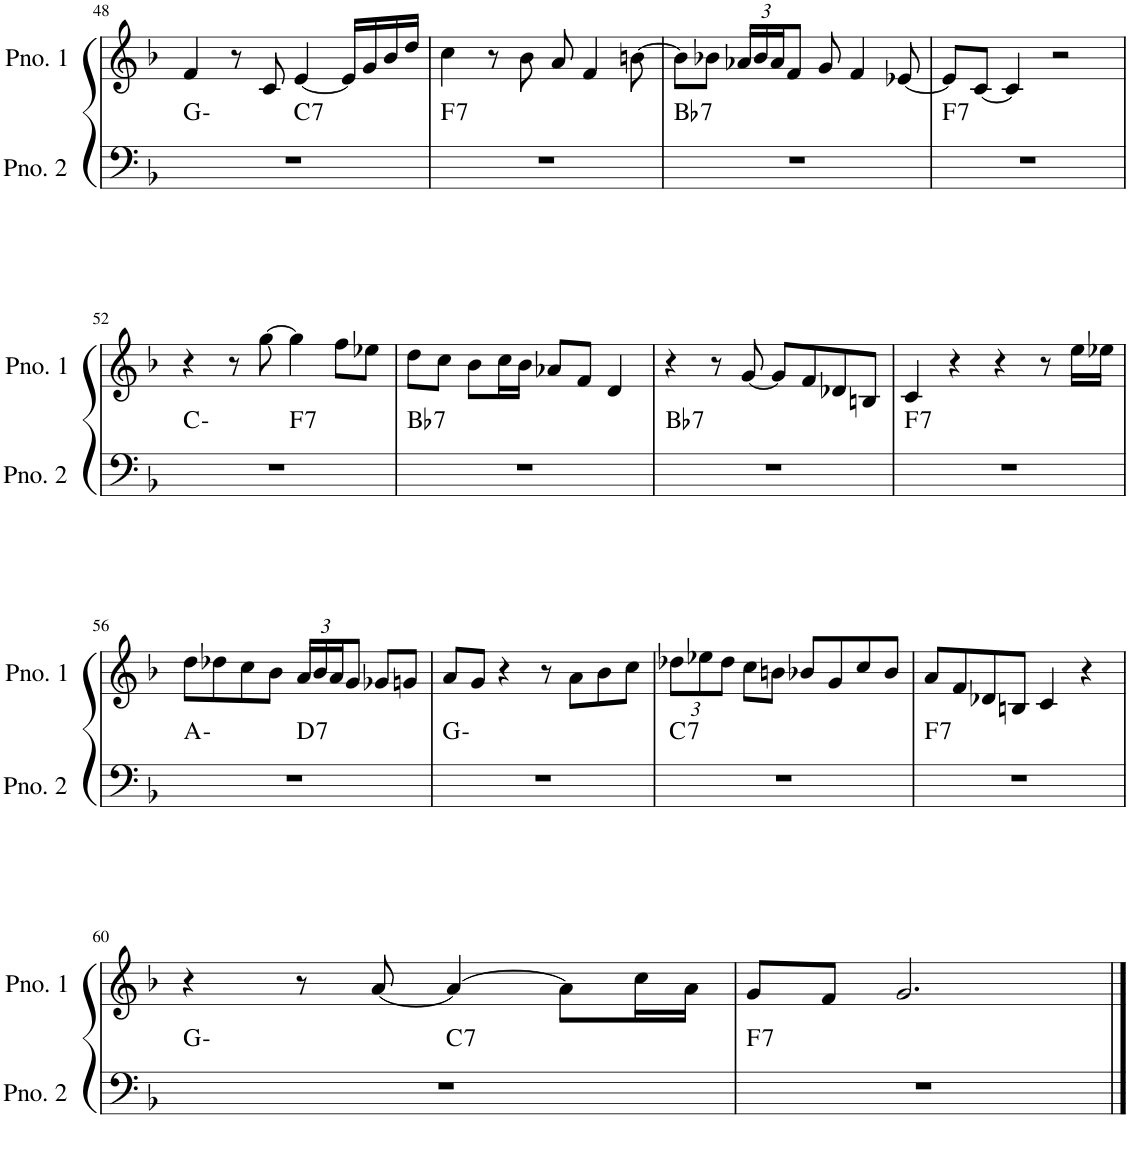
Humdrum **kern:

**kern	**harte	**kern
*part2	*part2	*part1
*staff2	*	*staff1
*I"ピアノ 2	*	*I"ピアノ 1
!!LO:PB:g=z
*clefF4	*	*clefG2
*k[b-]	*	*k[b-]
*M4/4	*	*M4/4
=48	=48	=48
*^	*	*
1r	2ryy	G:min	4f/
.	.	.	8r
.	.	.	8c/
!	!	!LO:H:kt=7	!
.	2ryy	C:7	[4e/
.	.	.	16e/LL]
.	.	.	16g/
.	.	.	16b-/
.	.	.	16dd/JJ
=49	=49	=49	=49
!	!	!LO:H:kt=7	!
*v	*v	*	*
1r	F:7	4cc\
.	.	8r
.	.	8b-\
.	.	8a/
.	.	4f/
.	.	[8bn\
=50	=50	=50
!	!LO:H:kt=7	!
1r	Bb:7	8b\L]
.	.	8b-X\J
*	*	*Xbrackettup
.	.	24a-X/LL
.	.	24b-/
.	.	24a-/J
.	.	8f/J
.	.	8g/
.	.	4f/
.	.	[8e-X/
=51	=51	=51
!	!LO:H:kt=7	!
1r	F:7	8e-/L]
.	.	[8c/J
.	.	4c/]
.	.	2r
!!LO:LB:g=z
=52	=52	=52
*^	*	*
1r	2ryy	C:min	4r
.	.	.	8r
.	.	.	[8gg\
!	!	!LO:H:kt=7	!
.	2ryy	F:7	4gg\]
.	.	.	8ff\L
.	.	.	8ee-X\J
=53	=53	=53	=53
!	!	!LO:H:kt=7	!
*v	*v	*	*
1r	Bb:7	8dd\L
.	.	8cc\J
.	.	8b-\L
.	.	16cc\L
.	.	16b-\JJ
.	.	8a-X/L
.	.	8f/J
.	.	4d/
=54	=54	=54
!	!LO:H:kt=7	!
1r	Bb:7	4r
.	.	8r
.	.	[8g/
.	.	8g/L]
.	.	8f/
.	.	8d-X/
.	.	8Bn/J
=55	=55	=55
!	!LO:H:kt=7	!
1r	F:7	4c/
.	.	4r
.	.	4r
.	.	8r
.	.	16ee\LL
.	.	16ee-X\JJ
!!LO:LB:g=z
=56	=56	=56
*^	*	*
1r	2ryy	A:min	8dd\L
.	.	.	8dd-X\
.	.	.	8cc\
.	.	.	8b-\J
!	!	!LO:H:kt=7	!
.	2ryy	D:7	24a/LL
.	.	.	24b-/
.	.	.	24a/J
.	.	.	8g/J
.	.	.	8g-X/L
.	.	.	8gn/J
*v	*v	*	*
=57	=57	=57
1r	G:min	8a/L
.	.	8g/J
.	.	4r
.	.	8r
.	.	8a\L
.	.	8b-\
.	.	8cc\J
=58	=58	=58
!	!LO:H:kt=7	!
1r	C:7	12dd-X\L
.	.	12ee-X\
.	.	12dd-\J
.	.	8cc\L
.	.	8bn\J
.	.	8b-X/L
.	.	8g/
.	.	8cc/
.	.	8b-/J
=59	=59	=59
!	!LO:H:kt=7	!
1r	F:7	8a/L
.	.	8f/
.	.	8d-X/
.	.	8Bn/J
.	.	4c/
.	.	4r
!!LO:LB:g=z
=60	=60	=60
*^	*	*
1r	2ryy	G:min	4r
.	.	.	8r
.	.	.	[8a/
!	!	!LO:H:kt=7	!
.	2ryy	C:7	4a/_
.	.	.	8a\L]
.	.	.	16cc\L
.	.	.	16a\JJ
=61	=61	=61	=61
!	!	!LO:H:kt=7	!
*v	*v	*	*
1r	F:7	8g/L
.	.	8f/J
.	.	2.g/
==	==	==
*-	*-	*-
